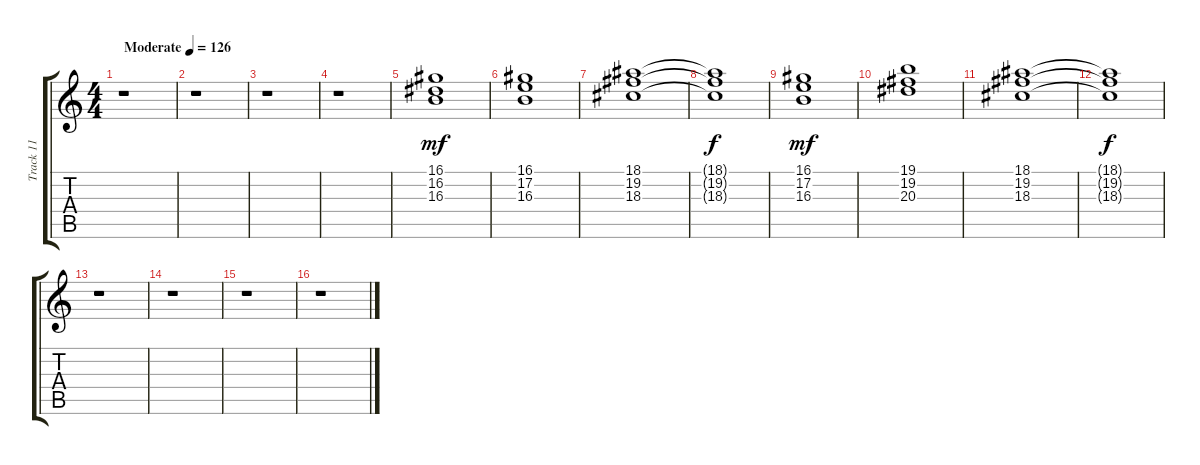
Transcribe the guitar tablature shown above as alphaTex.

\track ("Track 11" "Track 11") {instrument rockorgan}
\staff {score tabs}
\tuning (E4 B3 G3 D3 A2 E2) {hide}
\ts (4 4)
\tempo (126 "Moderate")
\clef g2
\ks c
r.1{dy mf instrument rockorgan} |
r.1 |
r.1 |
r.1 |
(16.1 16.2 16.3).1 |
(16.1 17.2 16.3).1 |
(18.1 19.2 18.3).1 |
(18.1{t} 19.2{t} 18.3{t}).1{dy f} |
(16.1 17.2 16.3).1{dy mf} |
(19.1 19.2 20.3).1 |
(18.1 19.2 18.3).1 |
(18.1{t} 19.2{t} 18.3{t}).1{dy f} |
r.1 |
r.1 |
r.1 |
r.1
